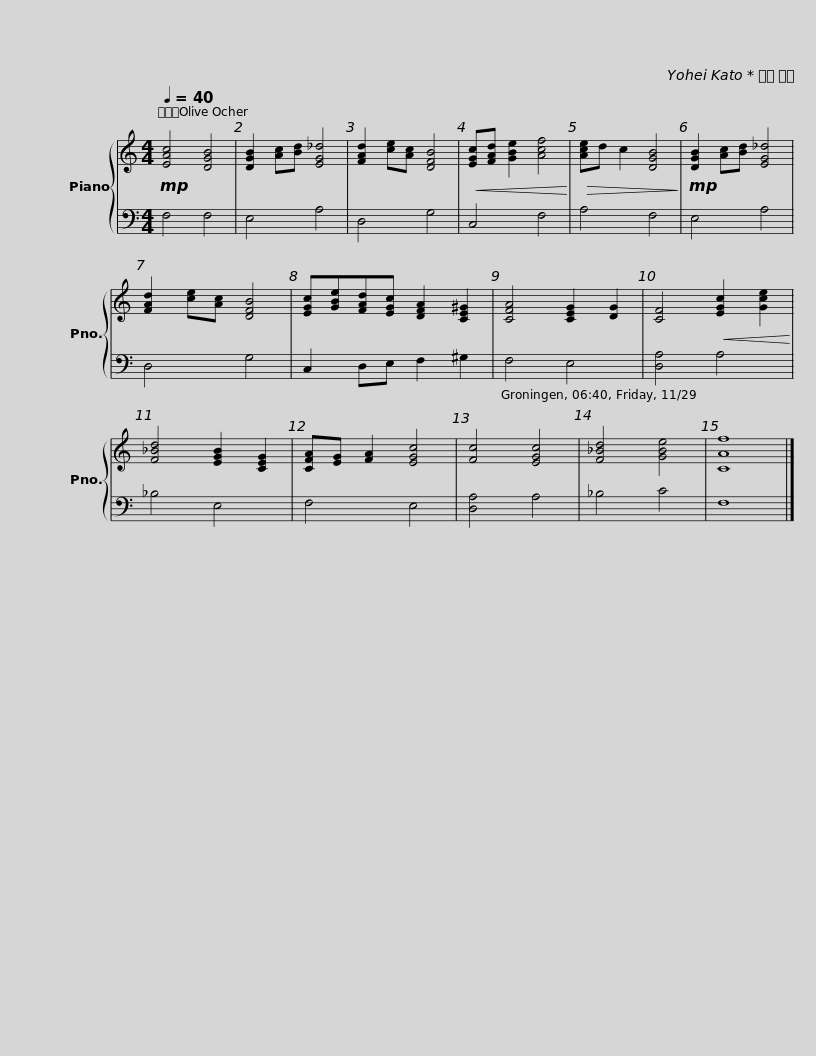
X:1
%%score { 1 | 2 }
L:1/8
Q:1/4=40
M:4/4
I:linebreak $
K:C
V:1 treble
V:2 bass
V:1
!mp! [EAc]4 [DGB]4 | [DGB]2 [Ac][Bd] [EG_d]4 | [FAd]2 [ce][Ac] [DFB]4 |!<(! [EGc][FAd] [GBe]2 [Acf]4!<)! |!>(! [Ace]d c2 [DGB]4!>)! | %5
!mp! [DGB]2 [Ac][Bd] [EG_d]4 | [FAd]2 [ce][Ac] [DFB]4 |$ [EGc][GBe][FAd][EGc] [DFA]2 [CE^G]2 | [CFA]4 [CEG]2 [DG]2 | [CF]4!<(! [EGc]2 [Gce]2!<)! | %10
 [F_Bd]4 [EGB]2 [CEG]2 | [CFA][EG] [FA]2 [EGc]4 | [Fc]4 [EGc]4 | [F_Bd]4 [GBe]4 | [CAf]8 |] %15
V:2
 F,4 F,4 | E,4 A,4 | D,4 G,4 | C,4 F,4 | A,4 F,4 | %5
 E,4 A,4 | D,4 G,4 |$ C,2 D,E, F,2 ^G,2 | F,4 E,4 | [D,A,]4 A,4 | %10
 _B,4 E,4 | F,4 E,4 | [D,A,]4 A,4 | _B,4 C4 | F,8 |] %15
